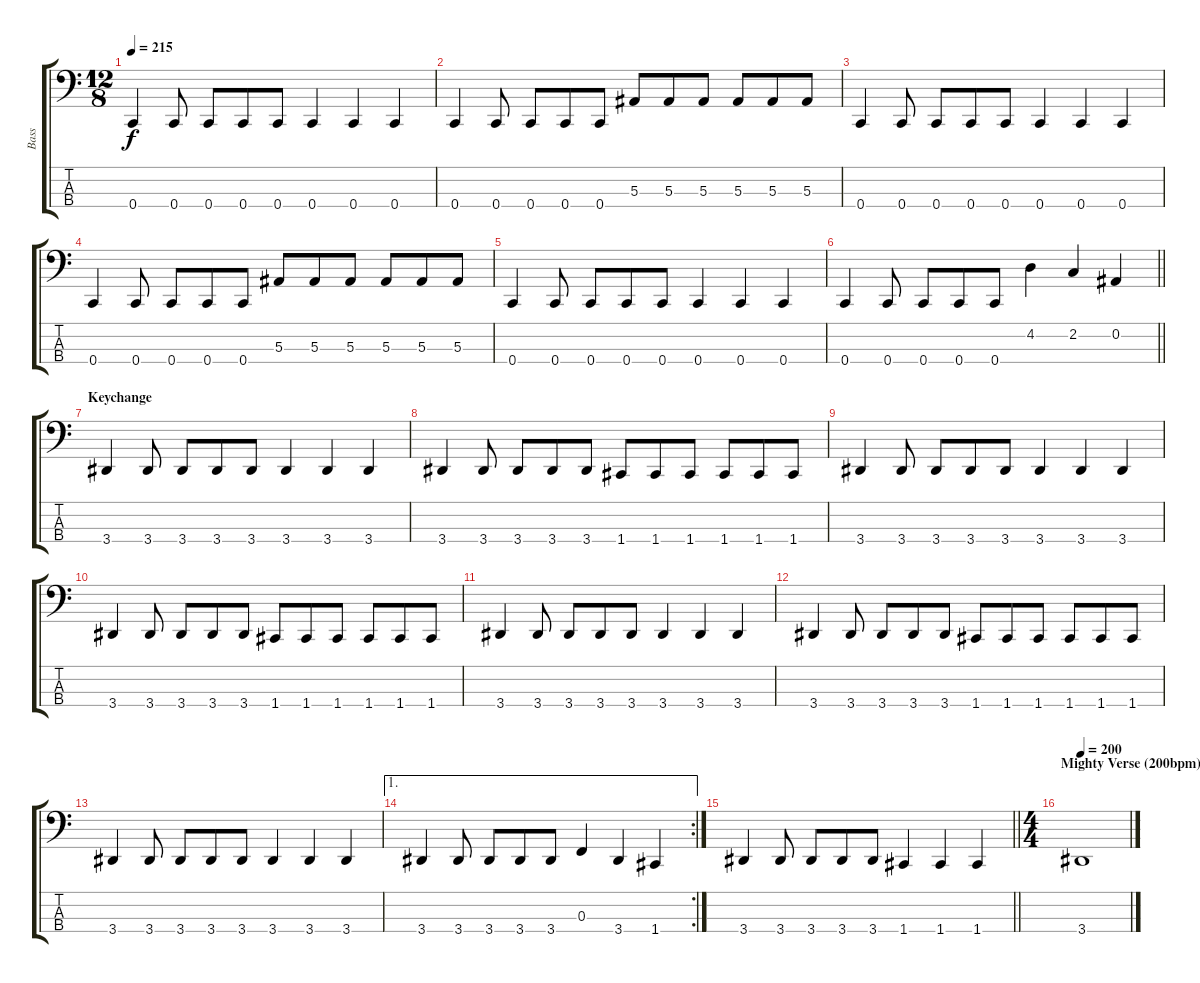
\track ("Bass" "Bass") {instrument electricbassfinger}
\staff {score tabs}
\tuning (Eb2 Bb1 F1 C1) {hide}
\ts (12 8)
\tempo 215
\clef f4
\ks c
0.4.4{dy f} 0.4.8 0.4.8 0.4.8 0.4.8 0.4.4 0.4.4 0.4.4 |
0.4.4 0.4.8 0.4.8 0.4.8 0.4.8 5.3.8 5.3.8 5.3.8 5.3.8 5.3.8 5.3.8 |
0.4.4 0.4.8 0.4.8 0.4.8 0.4.8 0.4.4 0.4.4 0.4.4 |
0.4.4 0.4.8 0.4.8 0.4.8 0.4.8 5.3.8 5.3.8 5.3.8 5.3.8 5.3.8 5.3.8 |
0.4.4 0.4.8 0.4.8 0.4.8 0.4.8 0.4.4 0.4.4 0.4.4 |
\barLineRight lightlight
0.4.4 0.4.8 0.4.8 0.4.8 0.4.8 4.2.4 2.2.4 0.2.4 |
\section ("" "Keychange")
3.4.4 3.4.8 3.4.8 3.4.8 3.4.8 3.4.4 3.4.4 3.4.4 |
3.4.4 3.4.8 3.4.8 3.4.8 3.4.8 1.4.8 1.4.8 1.4.8 1.4.8 1.4.8 1.4.8 |
3.4.4 3.4.8 3.4.8 3.4.8 3.4.8 3.4.4 3.4.4 3.4.4 |
3.4.4 3.4.8 3.4.8 3.4.8 3.4.8 1.4.8 1.4.8 1.4.8 1.4.8 1.4.8 1.4.8 |
3.4.4 3.4.8 3.4.8 3.4.8 3.4.8 3.4.4 3.4.4 3.4.4 |
3.4.4 3.4.8 3.4.8 3.4.8 3.4.8 1.4.8 1.4.8 1.4.8 1.4.8 1.4.8 1.4.8 |
3.4.4 3.4.8 3.4.8 3.4.8 3.4.8 3.4.4 3.4.4 3.4.4 |
\ae 1
\rc 2
3.4.4 3.4.8 3.4.8 3.4.8 3.4.8 0.3.4 3.4.4 1.4.4 |
\barLineRight lightlight
3.4.4 3.4.8 3.4.8 3.4.8 3.4.8 1.4.4 1.4.4 1.4.4 |
\ts (4 4)
\section ("" "Mighty Verse (200bpm)")
\tempo 200
3.4.1
